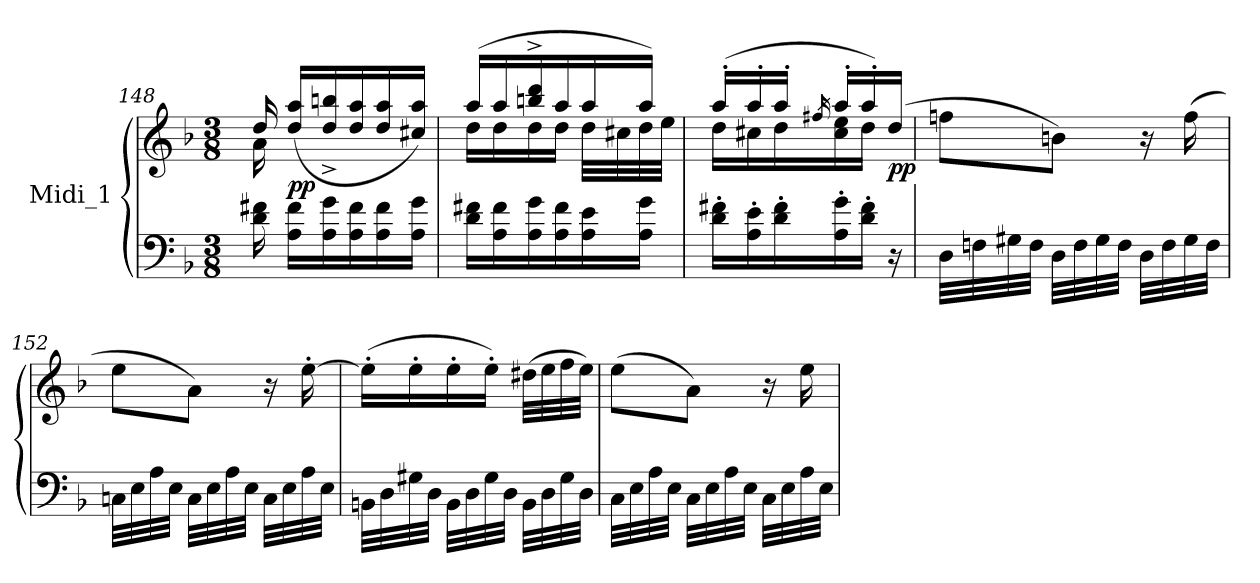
**kern	**kern	**dynam
*part1	*part1	*part1
*staff2	*staff1	*staff1/2
*I"Midi_1	*	*
*clefF4	*clefG2	*
*k[b-]	*k[b-]	*
*F:	*F:	*
*M3/8	*M3/8	*
=148	=148	=148
*	*^	*
16d\ 16f#X\	16dd/	16a\	.
!	!	!	!LO:DY:b
16A\ 16f#\LL	(>16dd/ 16aa/LL	4ryy	pp
16A\ 16g\	16dd/^ 16bbn/^	.	.
16A\ 16f#\	16dd/ 16aa/	.	.
16A\ 16f#\	16dd/ 16aa/	.	.
16A\ 16g\JJ	16cc#X/ 16aa/JJ)	16ryy	.
!!LO:PB:g=z	!!
=149	=149	=149	=149
16d\ 16f#X\LL	(>16aa/LL	16dd\LL	.
16A\ 16f#\	16aa/	16dd\	.
16A\ 16g\	16bbn/^ 16ddd/^	16dd\	.
16A\ 16f#\	16aa/	16dd\JJ	.
16A\ 16e\	16aa/	32dd\LLL	.
.	.	32cc#X\	.
16A\ 16g\JJ	16aa/JJ)	32dd\	.
.	.	32ee\JJJ	.
=150	=150	=150	=150
16d\' 16f#X\'LL	(>16aa'/LL	16dd\LL	.
16A\' 16e\'	16aa'/	16cc#X\	.
16d\' 16f#\'	16aa'/JJ	16dd\	.
.	16qff#X/	.	.
16A\' 16g\'	16aa'/LL	16cc#\ 16ee\	.
16d\' 16f#\'JJ	16aa'/)	16dd\JJ	.
!	!	!	!LO:DY:b
16r	(>16dd/JJ	16ryy	pp
*	*v	*v	*
=151	=151	=151
32D\LLL	8ffni\L	.
32Fni\	.	.
32G#X\	.	.
32F\JJJ	.	.
32D\LLL	8bn\J)	.
32F\	.	.
32G#\	.	.
32F\JJJ	.	.
32D\LLL	16r	.
32F\	.	.
32G#\	(>16ff\	.
32F\JJJ	.	.
=152	=152	=152
32Cni\LLL	8ee\L	.
32E\	.	.
32A\	.	.
32E\JJJ	.	.
32C\LLL	8a\J)	.
32E\	.	.
32A\	.	.
32E\JJJ	.	.
32C\LLL	16r	.
32E\	.	.
32A\	[16ee'\	.
32E\JJJ	.	.
!!LO:LB:g=z
=153	=153	=153
32BBn\LLL	(>16ee'\LL]	.
32D\	.	.
32G#X\	16ee'\	.
32D\JJJ	.	.
32BB\LLL	16ee'\	.
32D\	.	.
32G#\	16ee'\JJ)	.
32D\JJJ	.	.
32BB\LLL	(>32dd#X\LLL	.
32D\	32ee\	.
32G#\	32ff\	.
32D\JJJ	32ee\JJJ)	.
=154	=154	=154
32C\LLL	(>8ee\L	.
32E\	.	.
32A\	.	.
32E\JJJ	.	.
32C\LLL	8a\J)	.
32E\	.	.
32A\	.	.
32E\JJJ	.	.
32C\LLL	16r	.
32E\	.	.
32A\	16ee\	.
32E\JJJ	.	.
=	=	=
*-	*-	*-
